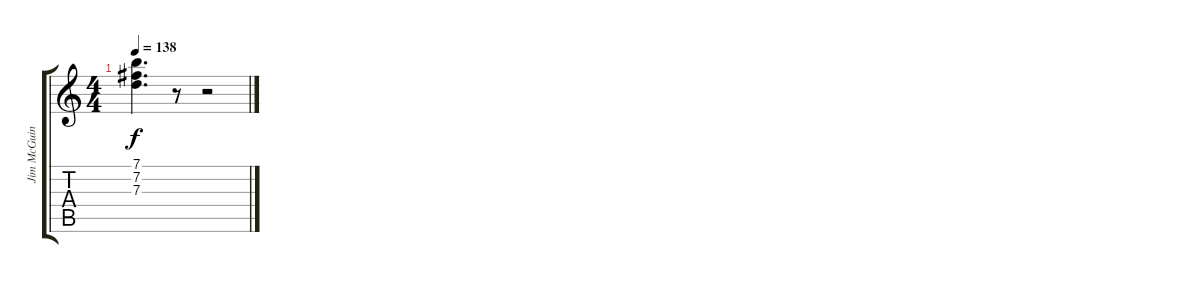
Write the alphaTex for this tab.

\track ("Jim McGuinn" "Jim McGuin") {instrument electricguitarclean}
\staff {score tabs}
\tuning (E4 B3 G3 D3 A2 E2) {hide}
\ts (4 4)
\tempo 138
\clef g2
\ks c
(7.1{t} 7.2{t} 7.3{t}).4{d dy f} r.8 r.2
